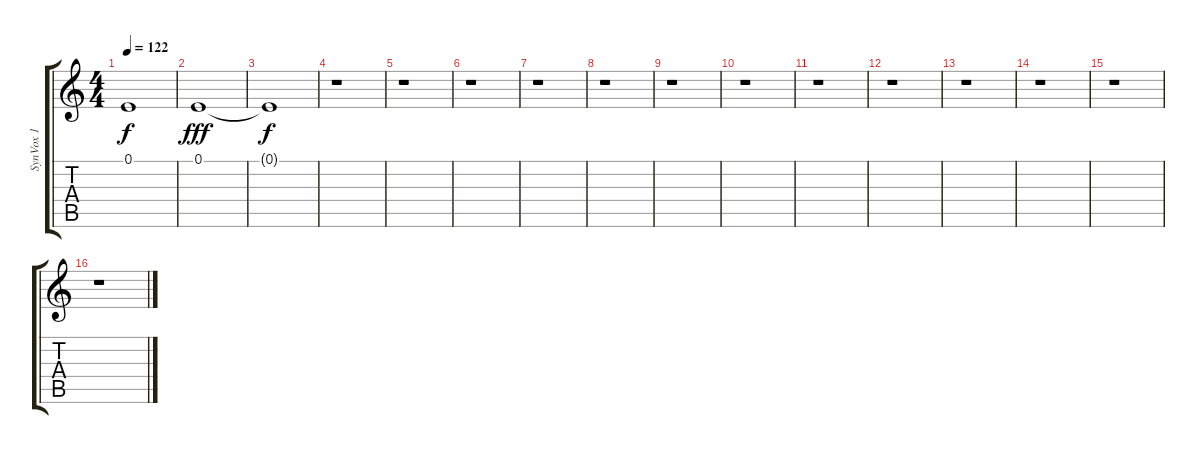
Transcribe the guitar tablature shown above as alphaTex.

\track ("SynVox 1" "SynVox 1") {instrument synthvoice}
\staff {score tabs}
\tuning (E4 B3 G3 D3 A2 E2) {hide}
\ts (4 4)
\tempo 122
\clef g2
\ks c
0.1{t}.1{dy f} |
0.1.1{dy fff} |
0.1{t}.1{dy f} |
r.1 |
r.1 |
r.1 |
r.1 |
r.1 |
r.1 |
r.1 |
r.1 |
r.1 |
r.1 |
r.1 |
r.1 |
r.1
